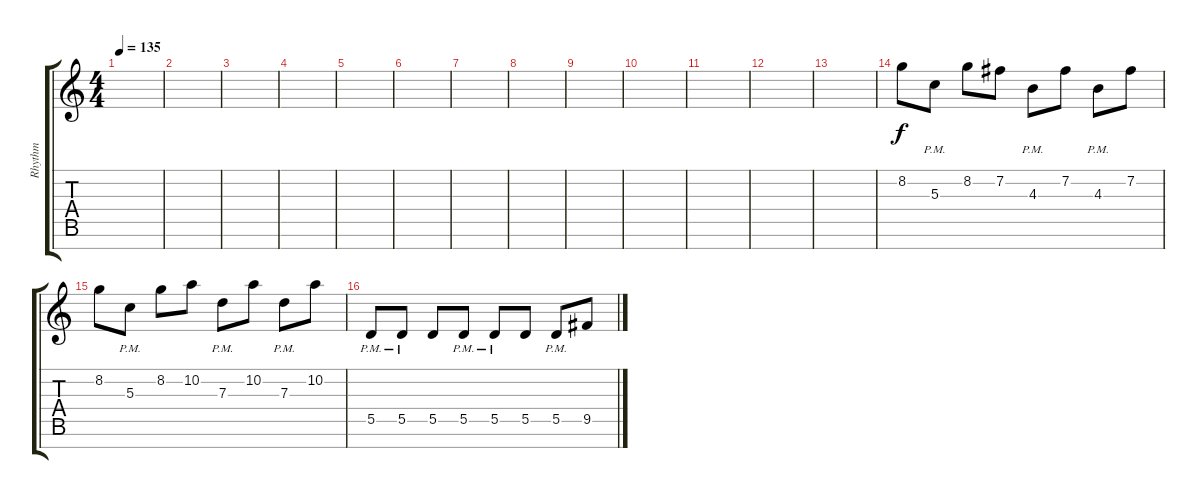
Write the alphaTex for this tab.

\track ("Rhythm" "Rhythm") {instrument distortionguitar}
\staff {score tabs}
\tuning (E4 B3 G3 D3 A2 E2 B1) {hide}
\ts (4 4)
\tempo 135
\clef g2
\ks c
|
|
|
|
|
|
|
|
|
|
|
|
|
8.2.8 5.3{pm}.8 8.2.8 7.2.8 4.3{pm}.8 7.2.8 4.3{pm}.8 7.2.8 |
8.2.8 5.3{pm}.8 8.2.8 10.2.8 7.3{pm}.8 10.2.8 7.3{pm}.8 10.2.8 |
5.5{pm}.8 5.5{pm}.8 5.5.8 5.5{pm}.8 5.5{pm}.8 5.5.8 5.5{pm}.8 9.5.8
